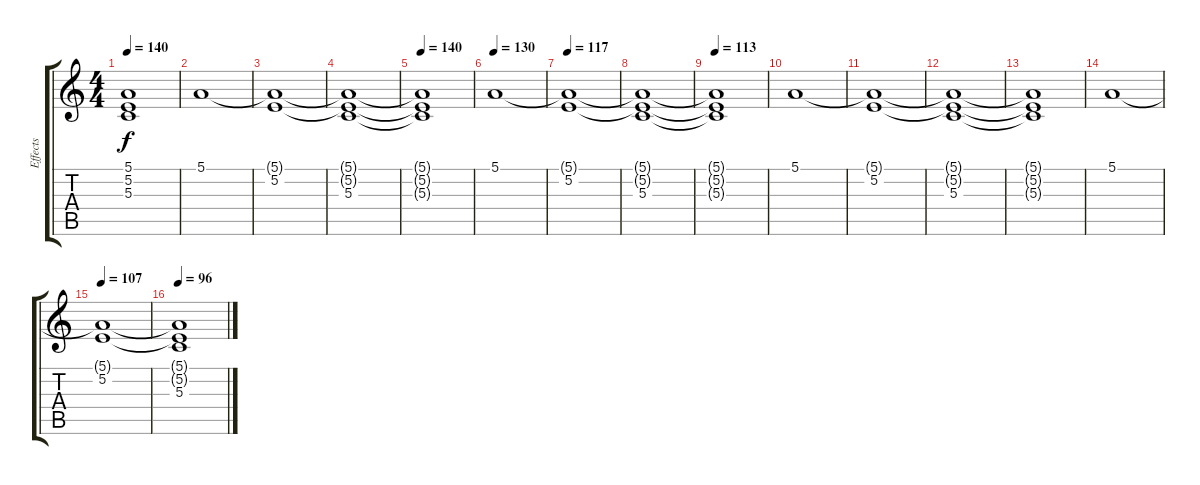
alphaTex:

\track ("Effects" "Effects") {instrument gunshot}
\staff {score tabs}
\tuning (E4 B3 G3 D3 A2 E2) {hide}
\ts (4 4)
\tempo 140
\clef g2
\ks c
(5.1{t} 5.2{t} 5.3{t}).1{dy f} |
5.1.1 |
(5.1{t} 5.2).1 |
(5.1{t} 5.2{t} 5.3).1 |
\tempo 140
(5.1{t} 5.2{t} 5.3{t}).1 |
\tempo 130
5.1.1 |
\tempo 117
(5.1{t} 5.2).1 |
(5.1{t} 5.2{t} 5.3).1 |
\tempo 113
(5.1{t} 5.2{t} 5.3{t}).1 |
5.1.1 |
(5.1{t} 5.2).1 |
(5.1{t} 5.2{t} 5.3).1 |
(5.1{t} 5.2{t} 5.3{t}).1 |
5.1.1 |
\tempo 107
(5.1{t} 5.2).1 |
\tempo 96
(5.1{t} 5.2{t} 5.3).1
